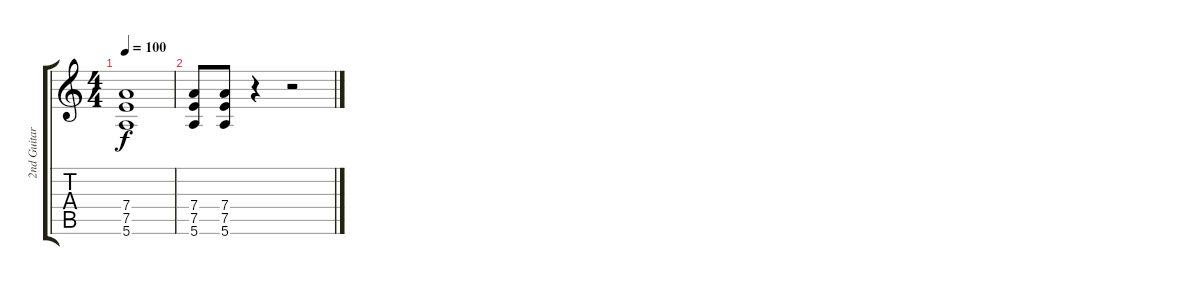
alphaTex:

\track ("2nd Guitar" "2nd Guitar") {instrument distortionguitar}
\staff {score tabs}
\tuning (E4 B3 G3 D3 A2 E2) {hide}
\ts (4 4)
\tempo 100
\clef g2
\ks c
(7.4 7.5 5.6).1{dy f} |
(7.4 7.5 5.6).8 (7.4 7.5 5.6).8 r.4 r.2
